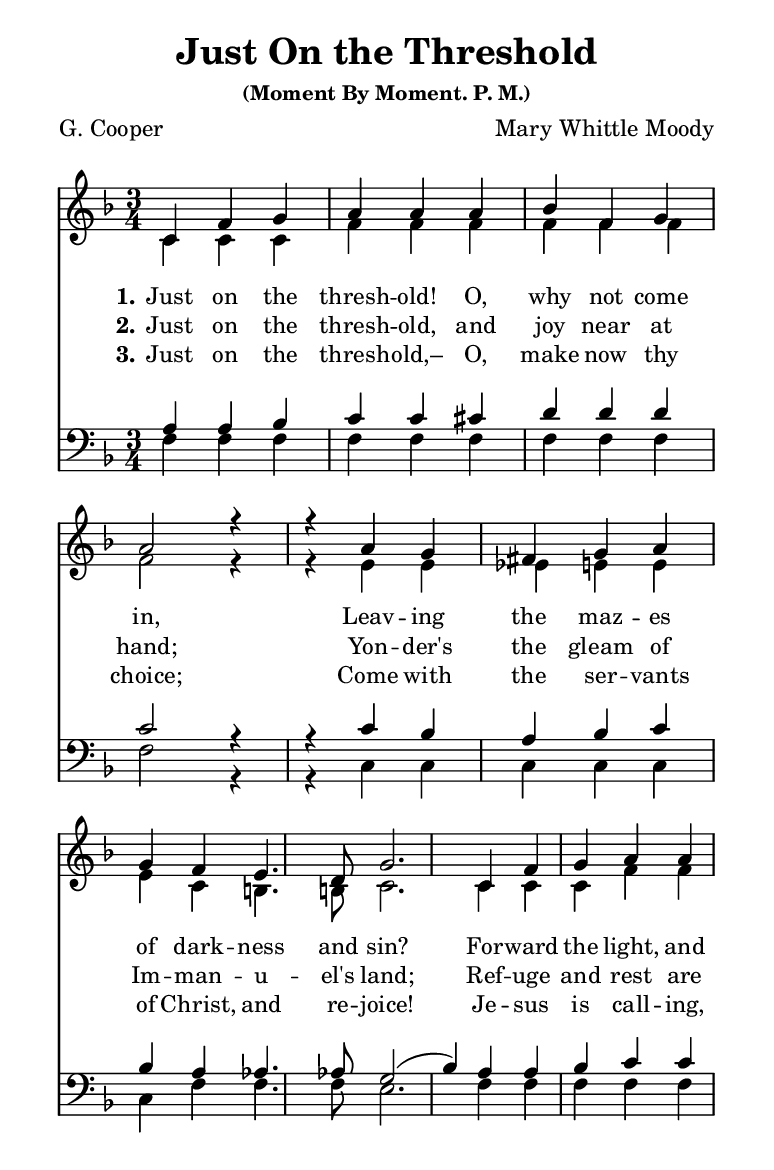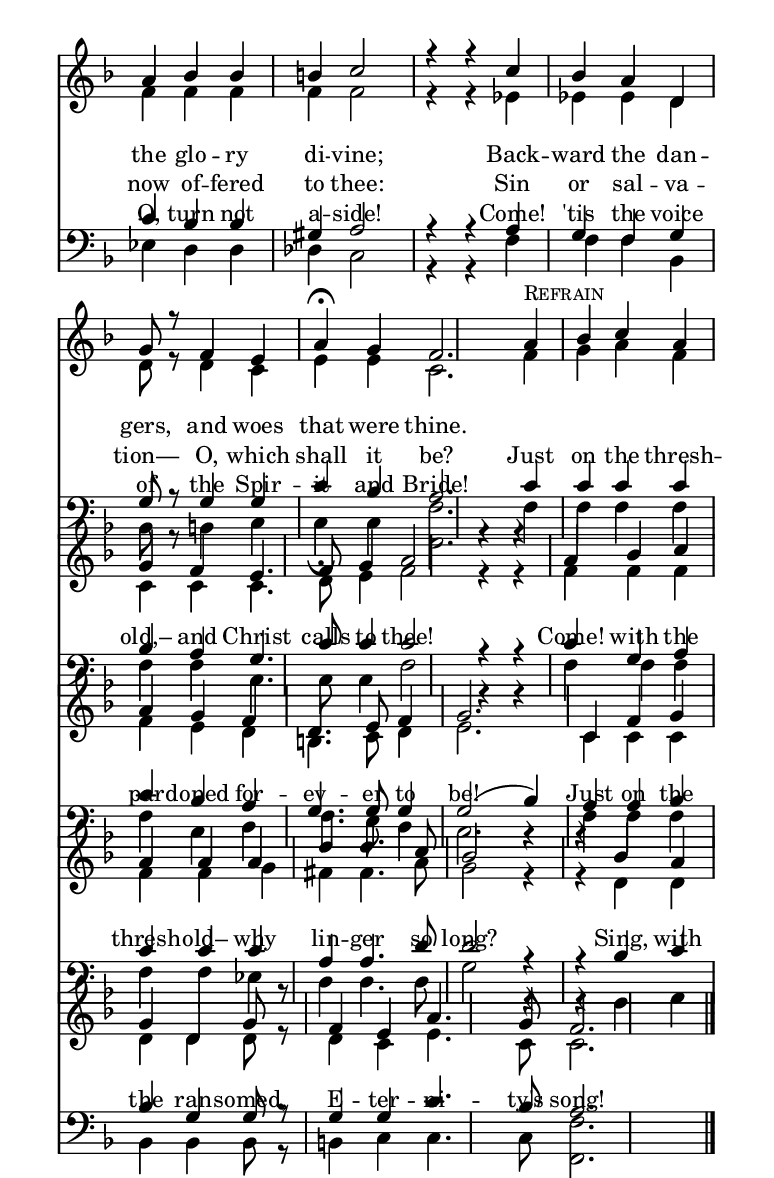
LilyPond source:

\include "common/global.ily"
\paper {
  \include "common/paper.ily"
  %ragged-bottom = ##t
  ragged-last-bottom = ##t
  %systems-per-page = 5
  page-count = 2
}

\header{
  title = "Just On the Threshold"
  subsubtitle = "(Moment By Moment. P. M.)"
  %meter = "P.M."
  poet = "G. Cooper"
  composer = "Mary Whittle Moody"
  %copyright = ""
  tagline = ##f
}

% for fermata in MIDI
ta = { \tempo 4=120 }
tb = { \tempo 4=60 }

patternAA = { c4 c4 c4 | c4 c4 c4 | c4 c4 c4 | c2 r4 }
patternBA = { c4 c4 c4 | c4 c4 c4 | c4 c4. c8 | c2. }
patternBB = { c4 c4 c4 | c4 c4 c4 | c4 c4. c8 | c2( c4) }
patternCA = { c4 c4 c4 | c4 c8 r8 c4 | c4 \tb c4 \ta c4 | c2. }
patternDA = { c4 c4 c4 | c4 c4 c4 | c4. c8 c4 | c2 r4 }
patternEA = { c4 c4 c4 | c4 c4 c4 | c4. c8 c4 | c2. }
patternEB = { c4 c4 c4 | c4 c4 c4 | c4. c8 c4 | c2( c4) }
patternFA = { c4 c4 c4 | c4 c4 c4 | c4 c4. c8 | c2 r4 }
patternGA = { c4 c4 c4 | c4 c8 r8 c4 | c4 c4. c8 | c2. }

global = {
  \include "common/overrides.ily"
  \override Staff.TimeSignature #'style = #'()
  \time 3/4
  \override Score.MetronomeMark #'transparent = ##t % hide all fermata changes too
  \ta
  \key f \major
  \autoBeamOff
}

notesSoprano = {
\global
\relative c' {

  \changePitch \patternAA { c f g | a a a | bes f g | a r }
  \changePitch \patternBA { a g fis | g a g | f e d | g }
  \changePitch \patternAA { c, f g | a a a | bes bes b | c r }
  \changePitch \patternCA { c bes a | d, g f | e a \fermata g | f }

  << s^\markup { \small \caps "Refrain" }
  \changePitch \patternDA { a bes c | a g f | e f g | a r } >>
  \changePitch \patternEA { a bes c | a g f | d e f | g }
  \changePitch \patternFA { c, f g | a a a | d d c | bes r }
  \changePitch \patternGA { bes a g | d g f | e a g | f }

  \bar "|."

}
}

notesAlto = {
\global
\relative e' {

  \changePitch \patternAA { c c c | f f f | f f f | f r }
  \changePitch \patternBA { e e ees | e e e | c b! b | c }
  \changePitch \patternAA { c c c | f f f | f f f | f r }
  \changePitch \patternCA { ees ees ees | d d d | c e e | c }

  \changePitch \patternDA { f g a | f c c | c d e | f r }
  \changePitch \patternEA { f f f | f e d | b! c d | e }
  \changePitch \patternFA { c c c | f f g | fis fis a | g r }
  \changePitch \patternGA { d d d | d d d | c e c | c }

}
}

notesTenor = {
\global
\relative a {

  \changePitch \patternAA { a a bes | c c cis | d d d | c r }
  \changePitch \patternBB { c bes a | bes c bes | a aes aes | g( bes) }
  \changePitch \patternAA { a a bes | c c c | bes bes gis | a r }
  \changePitch \patternCA { a g f | g g g | g c bes | a }

  \changePitch \patternDA { c c c | c bes a | g c c | c r }
  \changePitch \patternEB { c g a | c bes a | g g g | g( bes) }
  \changePitch \patternFA { a a bes | c c c | a a d | d r }
  \changePitch \patternGA { bes c bes | g g g | g c bes | a }

}
}

notesBass = {
\global
\relative f {

  \changePitch \patternAA { f f f | f f f | f f f | f r }
  \changePitch \patternBA { c c c | c c c | f f f | e }
  \changePitch \patternAA { f f f | f f ees | d d des | c r }
  \changePitch \patternCA { f f f | bes, bes b! | c c \fermata c | <f f,> }

  \changePitch \patternDA { f f f | f f f | c c c | f r }
  \changePitch \patternEA { f f f | f c d | f e d | c }
  \changePitch \patternFA { f f f | f f ees | d d d | g r }
  \changePitch \patternGA { g, a bes | bes bes b! | c c c | <f f,> }

}
}

% This hymn does not have \bar "." at the end of each line as typeset in the
% original

Refrain = \lyricmode {

Just on the thresh -- old,– and Christ calls to thee!
Come! with the par -- doned for -- ev -- er to be!
Just on the thresh -- old– why lin -- ger so long?
Sing, with the ran -- somed, E -- ter -- ni -- ty's song!

}

wordsA = \lyricmode {
\set stanza = "1."

Just on the thresh -- old! O, why not come in,
Leav -- ing the maz -- es of dark -- ness and sin?
For -- ward the light, and the glo -- ry di -- vine;
Back -- ward the dan -- gers, and woes that were thine.

}

wordsB = \lyricmode {
\set stanza = "2."

Just on the thresh -- old, and joy near at hand;
Yon -- der's the gleam of Im -- man -- u -- el's land;
Ref -- uge and rest are now of -- fered to thee:
Sin or sal -- va -- tion— O, which shall it be?

\Refrain

}

wordsC = \lyricmode {
\set stanza = "3."

Just on the thresh -- old,– O, make now thy choice;
Come with the ser -- vants of Christ, and re -- joice!
Je -- sus is call -- ing, O, turn not a -- side!
Come! 'tis the voice of the Spir -- it and Bride!

}

\score {
  \context ChoirStaff <<
    \context Staff = upper <<
      \set ChoirStaff.systemStartDelimiter = #'SystemStartBar
      \context Voice  = sopranos { \voiceOne << \notesSoprano >> }
      \context Voice  = altos { \voiceTwo << \notesAlto >> }
      \context Lyrics = one   \lyricsto sopranos \wordsA
      \context Lyrics = two   \lyricsto sopranos \wordsB
      \context Lyrics = three \lyricsto sopranos \wordsC
    >>
    \context Staff = men <<
      \clef bass
      \context Voice  = tenors { \voiceOne << \notesTenor >> }
      \context Voice  = basses { \voiceTwo << \notesBass >> }
    >>
  >>
  \layout {
    \include "common/layout.ily"
  }
  \midi{
    \include "common/midi.ily"
  }
}

%\markup { \fill-line { \column {
%  \line{ \bold 5 \column { \wordsE } } \vspace #0.4
%  \line{ \bold 6 \column { \wordsF } } \vspace #0.4
%  \line{ \bold 7 \column { \wordsG } } \vspace #0.4
%  \line{ \bold 8 \column { \wordsH } } \vspace #0.4
%} } }

\version "2.14.1"  % necessary for upgrading to future LilyPond versions.

% vi:set et ts=2 sw=2 ai nocindent syntax=lilypond
